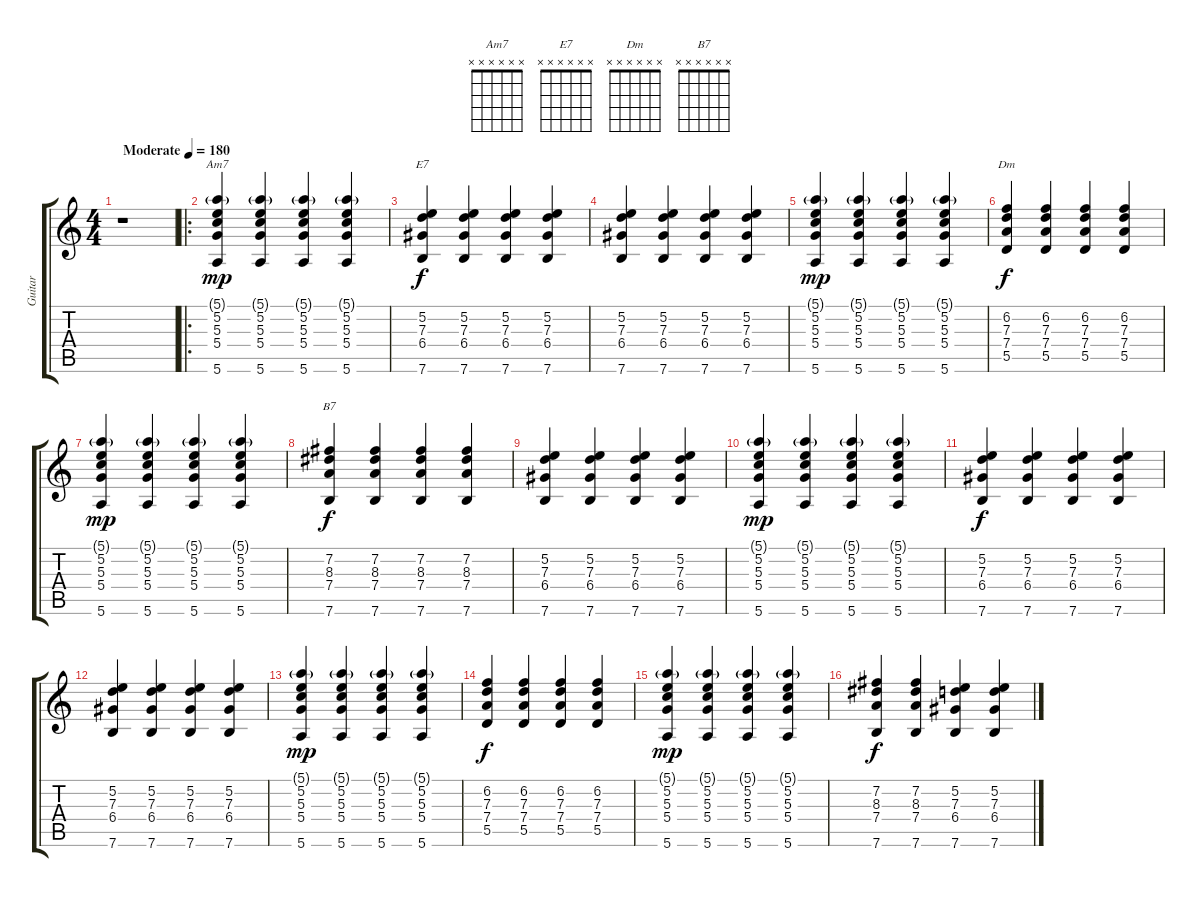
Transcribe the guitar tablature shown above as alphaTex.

\track ("Guitar" "Guitar") {instrument acousticguitarsteel}
\staff {score tabs}
\tuning (E4 B3 G3 D3 A2 E2) {hide}
\chord ("Am7" x x x x x x)
\chord ("E7" x x x x x x)
\chord ("Dm" x x x x x x)
\chord ("B7" x x x x x x)
\ts (4 4)
\tempo (180 "Moderate")
\clef g2
\ks c
r.1{dy mp instrument acousticguitarsteel} |
\ro
(5.1{g} 5.2 5.3 5.4 5.6).4{ch "Am7"} (5.1{g} 5.2 5.3 5.4 5.6).4 (5.1{g} 5.2 5.3 5.4 5.6).4 (5.1{g} 5.2 5.3 5.4 5.6).4 |
(5.2 7.3 6.4 7.6).4{ch "E7" dy f} (5.2 7.3 6.4 7.6).4 (5.2 7.3 6.4 7.6).4 (5.2 7.3 6.4 7.6).4 |
(5.2 7.3 6.4 7.6).4 (5.2 7.3 6.4 7.6).4 (5.2 7.3 6.4 7.6).4 (5.2 7.3 6.4 7.6).4 |
(5.1{g} 5.2 5.3 5.4 5.6).4{dy mp} (5.1{g} 5.2 5.3 5.4 5.6).4 (5.1{g} 5.2 5.3 5.4 5.6).4 (5.1{g} 5.2 5.3 5.4 5.6).4 |
(6.2 7.3 7.4 5.5).4{ch "Dm" dy f} (6.2 7.3 7.4 5.5).4 (6.2 7.3 7.4 5.5).4 (6.2 7.3 7.4 5.5).4 |
(5.1{g} 5.2 5.3 5.4 5.6).4{dy mp} (5.1{g} 5.2 5.3 5.4 5.6).4 (5.1{g} 5.2 5.3 5.4 5.6).4 (5.1{g} 5.2 5.3 5.4 5.6).4 |
(7.2 8.3 7.4 7.6).4{ch "B7" dy f} (7.2 8.3 7.4 7.6).4 (7.2 8.3 7.4 7.6).4 (7.2 8.3 7.4 7.6).4 |
(5.2 7.3 6.4 7.6).4 (5.2 7.3 6.4 7.6).4 (5.2 7.3 6.4 7.6).4 (5.2 7.3 6.4 7.6).4 |
(5.1{g} 5.2 5.3 5.4 5.6).4{dy mp} (5.1{g} 5.2 5.3 5.4 5.6).4 (5.1{g} 5.2 5.3 5.4 5.6).4 (5.1{g} 5.2 5.3 5.4 5.6).4 |
(5.2 7.3 6.4 7.6).4{dy f} (5.2 7.3 6.4 7.6).4 (5.2 7.3 6.4 7.6).4 (5.2 7.3 6.4 7.6).4 |
(5.2 7.3 6.4 7.6).4 (5.2 7.3 6.4 7.6).4 (5.2 7.3 6.4 7.6).4 (5.2 7.3 6.4 7.6).4 |
(5.1{g} 5.2 5.3 5.4 5.6).4{dy mp} (5.1{g} 5.2 5.3 5.4 5.6).4 (5.1{g} 5.2 5.3 5.4 5.6).4 (5.1{g} 5.2 5.3 5.4 5.6).4 |
(6.2 7.3 7.4 5.5).4{dy f} (6.2 7.3 7.4 5.5).4 (6.2 7.3 7.4 5.5).4 (6.2 7.3 7.4 5.5).4 |
(5.1{g} 5.2 5.3 5.4 5.6).4{dy mp} (5.1{g} 5.2 5.3 5.4 5.6).4 (5.1{g} 5.2 5.3 5.4 5.6).4 (5.1{g} 5.2 5.3 5.4 5.6).4 |
(7.2 8.3 7.4 7.6).4{dy f} (7.2 8.3 7.4 7.6).4 (5.2 7.3 6.4 7.6).4 (5.2 7.3 6.4 7.6).4
